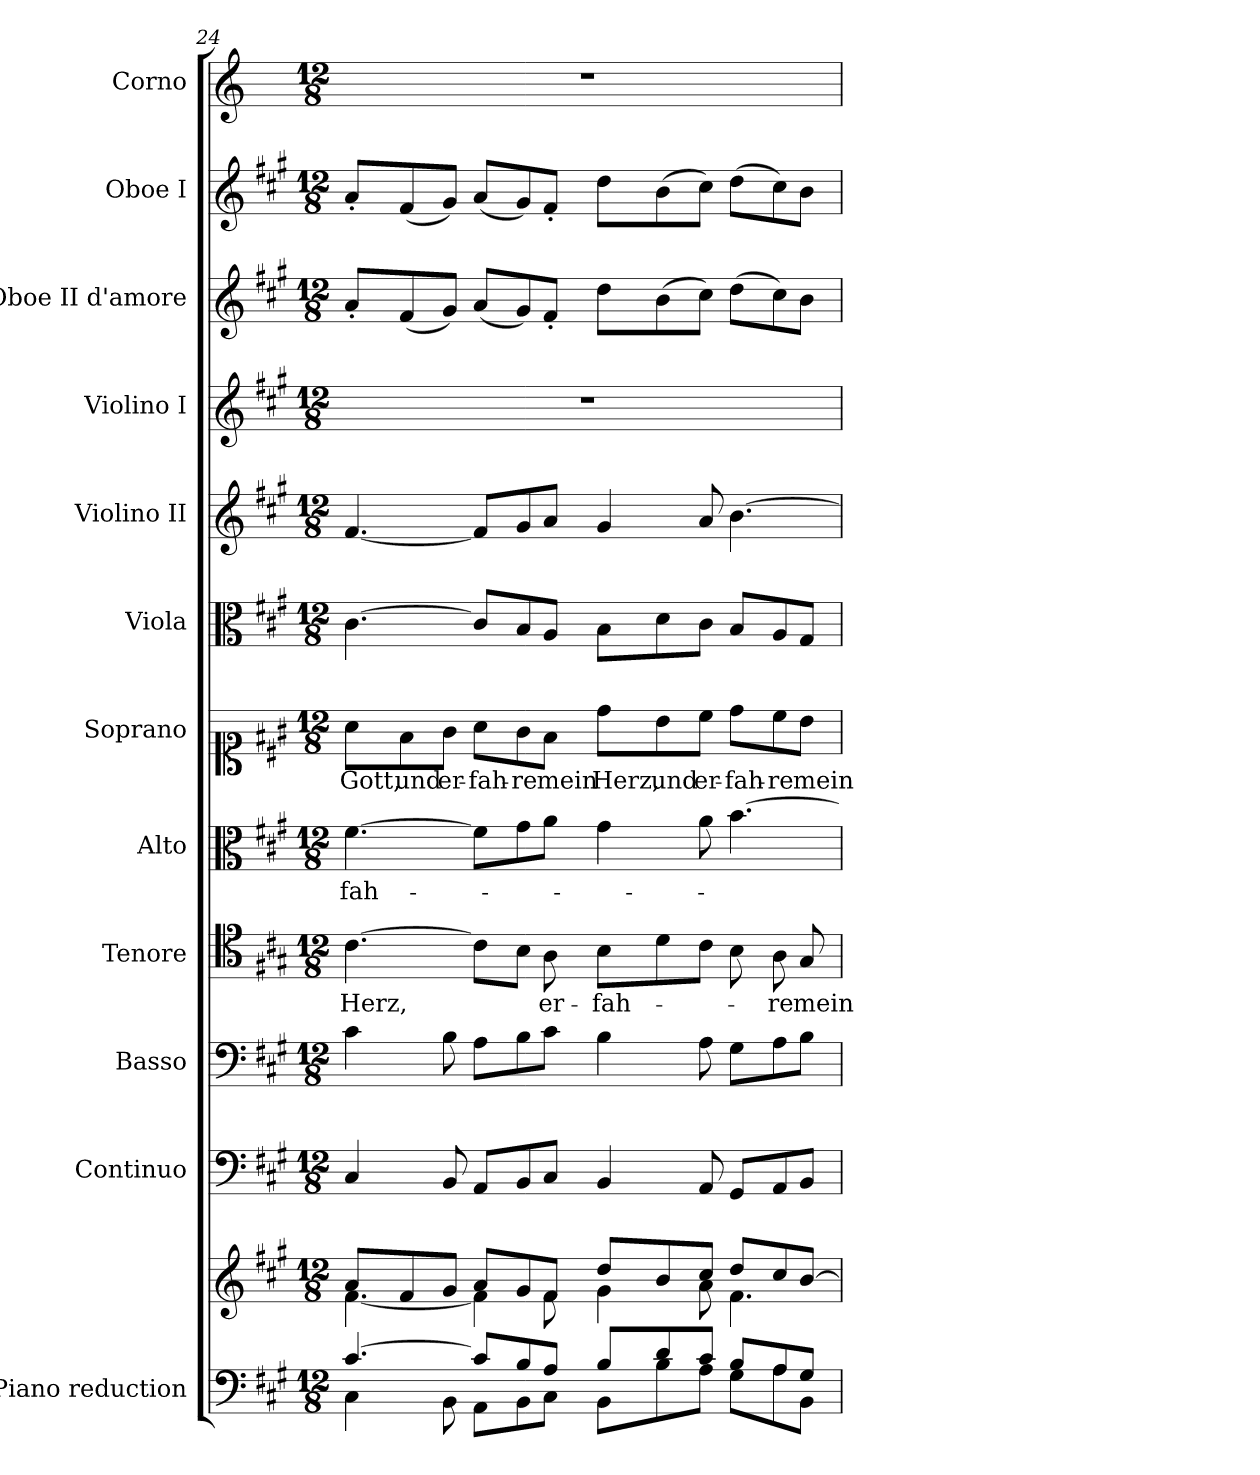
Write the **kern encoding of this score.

**kern	**kern	**kern	**kern	**kern	**text	**kern	**text	**kern	**text	**kern	**kern	**kern	**kern	**kern	**kern
*part12	*part12	*part11	*part10	*part9	*part9	*part8	*part8	*part7	*part7	*part6	*part5	*part4	*part3	*part2	*part1
*staff13	*staff12	*staff11	*staff10	*staff9	*staff9	*staff8	*staff8	*staff7	*staff7	*staff6	*staff5	*staff4	*staff3	*staff2	*staff1
*I"Piano reduction	*	*I"Continuo	*I"Basso	*I"Tenore	*	*I"Alto	*	*I"Soprano	*	*I"Viola	*I"Violino II	*I"Violino I	*I"Oboe II d'amore	*I"Oboe I	*I"Corno
*I'Pno	*	*	*	*	*	*	*	*	*	*I'Vla	*I'Vln	*I'Vln	*I'Ob	*I'Ob	*
*clefF4	*clefG2	*clefF4	*clefF4	*clefC4	*	*clefC3	*	*clefC1	*	*clefC3	*clefG2	*clefG2	*clefG2	*clefG2	*clefG2
*	*	*	*	*	*	*	*	*	*	*	*	*	*	*	*ITrd2c3
*k[f#c#g#]	*k[f#c#g#]	*k[f#c#g#]	*k[f#c#g#]	*k[f#c#g#]	*	*k[f#c#g#]	*	*k[f#c#g#]	*	*k[f#c#g#]	*k[f#c#g#]	*k[f#c#g#]	*k[f#c#g#]	*k[f#c#g#]	*k[f#c#g#]
*M12/8	*M12/8	*M12/8	*M12/8	*M12/8	*	*M12/8	*	*M12/8	*	*M12/8	*M12/8	*M12/8	*M12/8	*M12/8	*M12/8
=24	=24	=24	=24	=24	=24	=24	=24	=24	=24	=24	=24	=24	=24	=24	=24
*^	*^	*	*	*	*	*	*	*	*	*	*	*	*	*	*
!	!	!	!	!	!	!	!LO:LY:b	!	!LO:LY:b	!	!LO:LY:b	!	!	!	!	!	!
[4.c#/	4C#\	8a/L	[4.f#\	4C#/	4c#\	[4.c#\	Herz,	[4.f#\	-fah-	8a\L	Gott,	[4.c#\	[4.f#/	1.r	8a'/L	8a'/L	1.r
!	!	!	!	!	!	!	!	!	!	!	!LO:LY:b	!	!	!	!	!	!
.	.	8f#/	.	.	.	.	.	.	.	8f#\	und	.	.	.	(<8f#/	(<8f#/	.
!	!	!	!	!	!	!	!	!	!	!	!LO:LY:b	!	!	!	!	!	!
.	8BB\	8g#/J	.	8BB/	8B\	.	.	.	.	8g#\J	er-	.	.	.	8g#/J)	8g#/J)	.
!	!	!	!	!	!	!	!	!	!	!	!LO:LY:b	!	!	!	!	!	!
8c#/L]	8AA\L	8a/L	4f#\]	8AA/L	8A\L	8c#\L]	.	8f#\L]	.	8a\L	-fah-	8c#/L]	8f#/L]	.	(<8a/L	(<8a/L	.
!	!	!	!	!	!	!	!	!	!	!	!LO:LY:b	!	!	!	!	!	!
8B/	8BB\	8g#/	.	8BB/	8B\	8B\J	.	8g#\	.	8g#\	-re	8B/	8g#/	.	8g#/)	8g#/)	.
!	!	!	!	!	!	!	!LO:LY:b	!	!	!	!LO:LY:b	!	!	!	!	!	!
8A/J	8C#\J	8f#/J	8f#\	8C#/J	8c#\J	8A\	er-	8a\J	.	8f#\J	mein	8A/J	8a/J	.	8f#'/J	8f#'/J	.
!	!	!	!	!	!	!	!LO:LY:b	!	!	!	!LO:LY:b	!	!	!	!	!	!
8B/L	8BB\L	8dd/L	4g#\	4BB/	4B\	8B\L	-fah-	4g#\	.	8dd\L	Herz,	8B\L	4g#/	.	8dd\L	8dd\L	.
!	!	!	!	!	!	!	!	!	!	!	!LO:LY:b	!	!	!	!	!	!
8d/	8B\	8b/	.	.	.	8d\	.	.	.	8b\	und	8d\	.	.	(>8b\	(>8b\	.
!	!	!	!	!	!	!	!	!	!	!	!LO:LY:b	!	!	!	!	!	!
8c#/J	8A\J	8cc#/J	8a\	8AA/	8A\	8c#\J	.	8a\	.	8cc#\J	er-	8c#\J	8a/	.	8cc#\J)	8cc#\J)	.
!	!	!	!	!	!	!	!	!	!	!	!LO:LY:b	!	!	!	!	!	!
8B/L	8G#\L	8dd/L	4.f#\	8GG#/L	8G#\L	8B\	.	[4.b\	.	8dd\L	-fah-	8B/L	[4.b\	.	(>8dd\L	(>8dd\L	.
!	!	!	!	!	!	!	!LO:LY:b	!	!	!	!LO:LY:b	!	!	!	!	!	!
8A/	8A\	8cc#/	.	8AA/	8A\	8A\	-re	.	.	8cc#\	-re	8A/	.	.	8cc#\)	8cc#\)	.
!	!	!	!	!	!	!	!LO:LY:b	!	!	!	!LO:LY:b	!	!	!	!	!	!
8G#/J	8BB\J	[8b/J	.	8BB/J	8B\J	8G#/	mein	.	.	8b\J	mein	8G#/J	.	.	8b\J	8b\J	.
*v	*v	*	*	*	*	*	*	*	*	*	*	*	*	*	*	*	*
*	*v	*v	*	*	*	*	*	*	*	*	*	*	*	*	*	*
=	=	=	=	=	=	=	=	=	=	=	=	=	=	=	=
*-	*-	*-	*-	*-	*-	*-	*-	*-	*-	*-	*-	*-	*-	*-	*-
